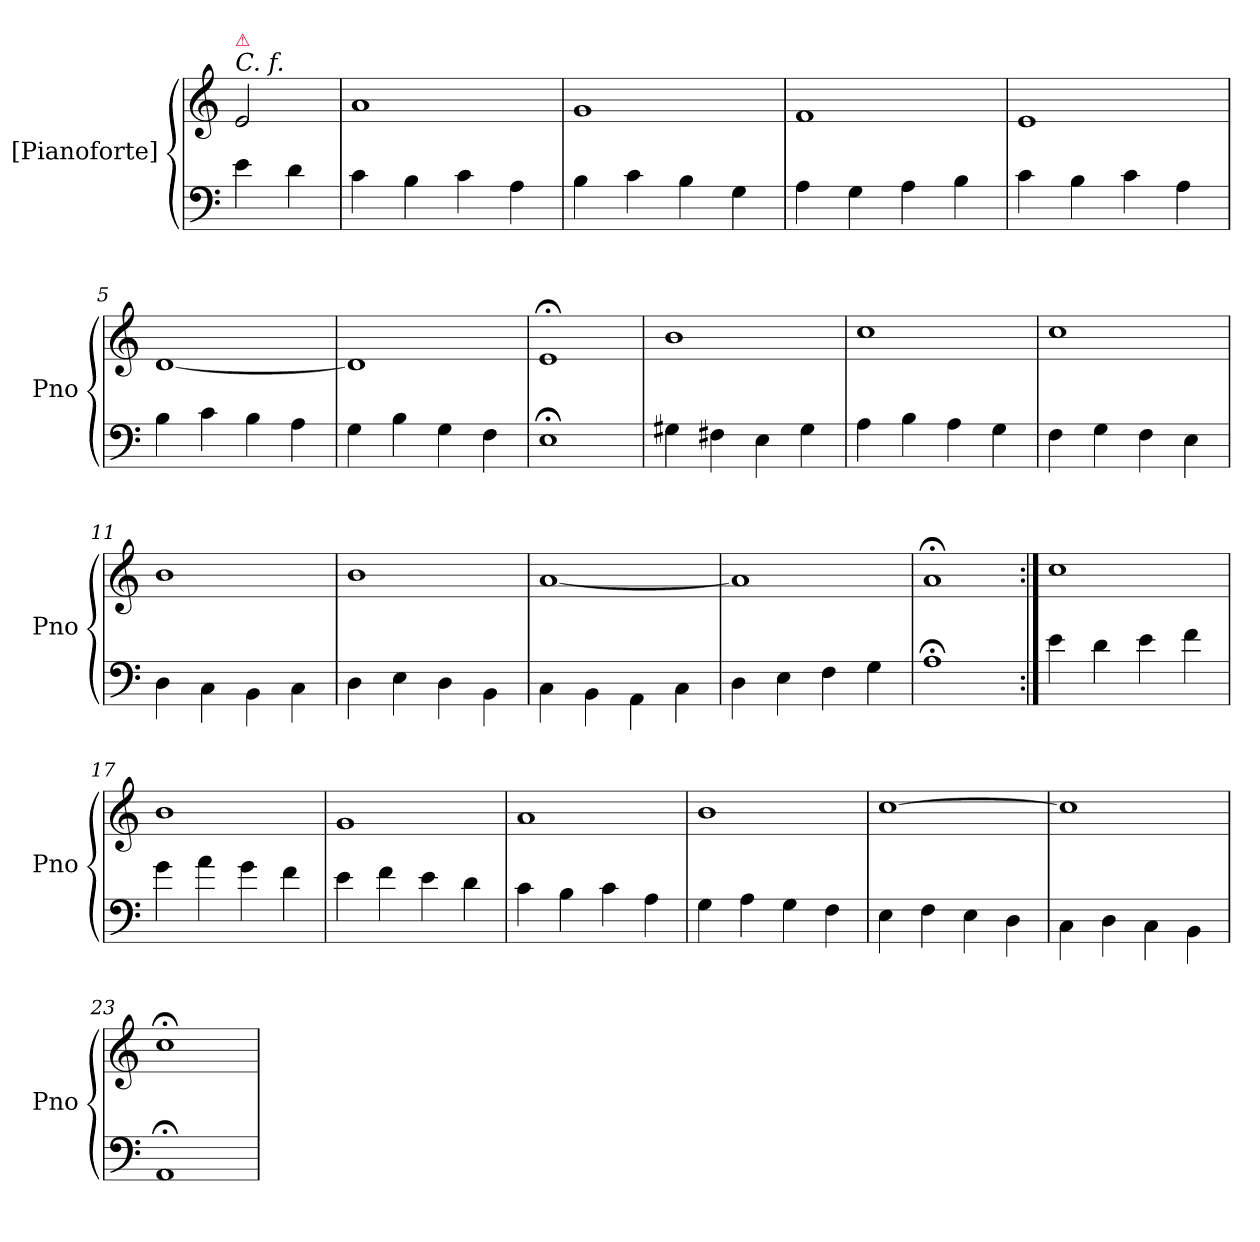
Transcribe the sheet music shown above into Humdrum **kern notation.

**kern	**kern
*part1	*part1
*staff2	*staff1
*I"[Pianoforte]	*
*I'Pno	*
*clefF4	*clefG2
*k[]	*k[]
*a:	*a:
=	=
!	!LO:TX:a:i:t=C. f.
!	!LO:TX:a:color=crimson:t=⚠
4e\	2e/
4d\	.
=1	=1
4c\	1a
4B\	.
4c\	.
4A\	.
=2	=2
4B\	1g
4c\	.
4B\	.
4G\	.
=3	=3
4A\	1f
4G\	.
4A\	.
4B\	.
=4	=4
4c\	1e
4B\	.
4c\	.
4A\	.
=5	=5
4B\	[1d
4c\	.
4B\	.
4A\	.
=6	=6
4G\	1d]
4B\	.
4G\	.
4F\	.
=7	=7
1E;<	1e;<
=8	=8
4G#X\	1b
4F#X\	.
4E\	.
4G#\	.
=9	=9
4A\	1cc
4B\	.
4A\	.
4G\	.
=10	=10
4F\	1cc
4G\	.
4F\	.
4E\	.
=11	=11
4D\	1b
4C\	.
4BB\	.
4C\	.
=12	=12
4D\	1b
4E\	.
4D\	.
4BB\	.
=13	=13
4C\	[1a
4BB\	.
4AA\	.
4C\	.
=14	=14
4D\	1a]
4E\	.
4F\	.
4G\	.
=15	=15
1A;<	1a;<
=16:|!	=16:|!
4e\	1cc
4d\	.
4e\	.
4f\	.
=17	=17
4g\	1b
4a\	.
4g\	.
4f\	.
=18	=18
4e\	1g
4f\	.
4e\	.
4d\	.
=19	=19
4c\	1a
4B\	.
4c\	.
4A\	.
=20	=20
4G\	1b
4A\	.
4G\	.
4F\	.
=21	=21
4E\	[1cc
4F\	.
4E\	.
4D\	.
=22	=22
4C\	1cc]
4D\	.
4C\	.
4BB\	.
=23	=23
1AA;<	1cc;<
=	=
*-	*-
